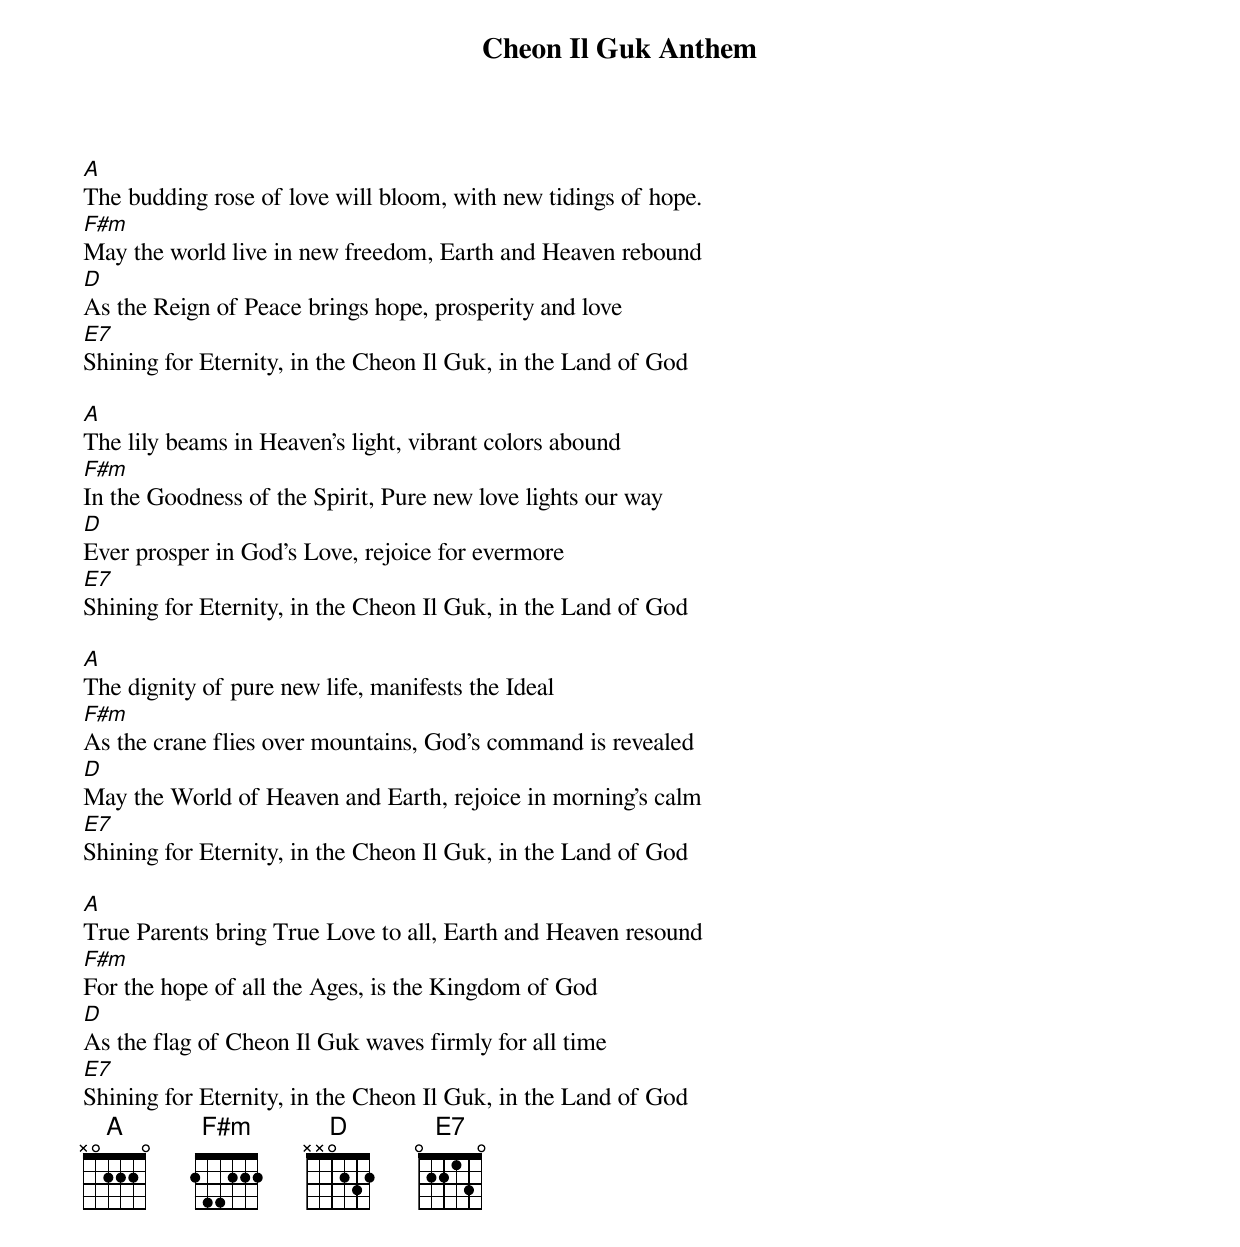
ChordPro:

{title: Cheon Il Guk Anthem}
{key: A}

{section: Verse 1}
[A]The budding rose of love will bloom, with new tidings of hope.
[F#m]May the world live in new freedom, Earth and Heaven rebound
[D]As the Reign of Peace brings hope, prosperity and love
[E7]Shining for Eternity, in the Cheon Il Guk, in the Land of God

{{section: Verse 2}
[A]The lily beams in Heaven's light, vibrant colors abound
[F#m]In the Goodness of the Spirit, Pure new love lights our way
[D]Ever prosper in God's Love, rejoice for evermore
[E7]Shining for Eternity, in the Cheon Il Guk, in the Land of God

{{section: Verse 3}
[A]The dignity of pure new life, manifests the Ideal
[F#m]As the crane flies over mountains, God's command is revealed
[D]May the World of Heaven and Earth, rejoice in morning's calm
[E7]Shining for Eternity, in the Cheon Il Guk, in the Land of God

{{section: Verse 4}
[A]True Parents bring True Love to all, Earth and Heaven resound
[F#m]For the hope of all the Ages, is the Kingdom of God
[D]As the flag of Cheon Il Guk waves firmly for all time
[E7]Shining for Eternity, in the Cheon Il Guk, in the Land of God
